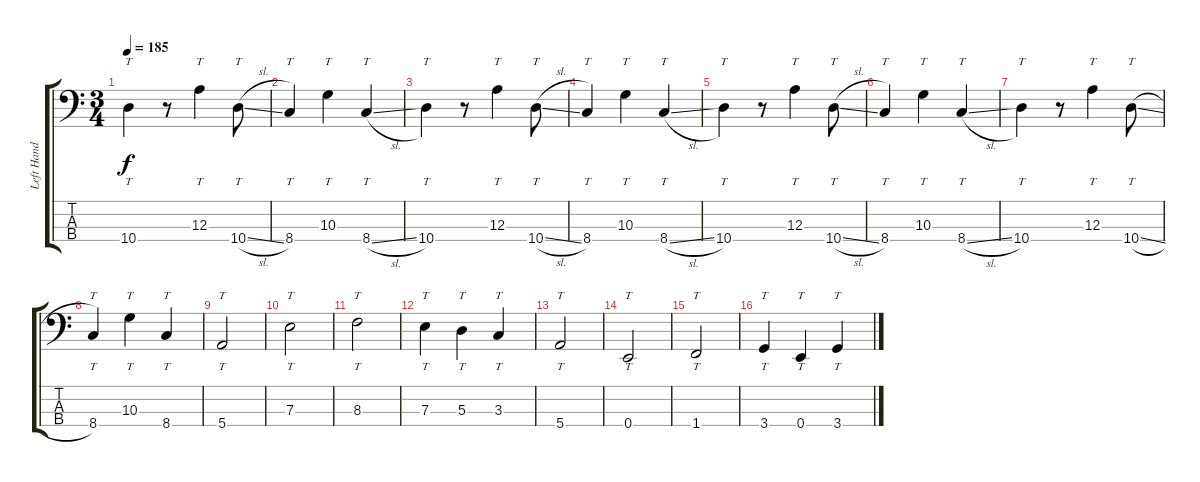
\track ("Left Hand Line" "Left Hand ") {instrument electricbassfinger}
\staff {score tabs}
\tuning (G2 D2 A1 E1) {hide}
\ts (3 4)
\tempo 185
\clef f4
\ks c
10.4.4{tt dy f} r.8 12.3.4{tt} 10.4{sl}.8{tt} |
8.4.4{tt} 10.3.4{tt} 8.4{sl}.4{tt} |
10.4.4{tt} r.8 12.3.4{tt} 10.4{sl}.8{tt} |
8.4.4{tt} 10.3.4{tt} 8.4{sl}.4{tt} |
10.4.4{tt} r.8 12.3.4{tt} 10.4{sl}.8{tt} |
8.4.4{tt} 10.3.4{tt} 8.4{sl}.4{tt} |
10.4.4{tt} r.8 12.3.4{tt} 10.4{sl}.8{tt} |
8.4.4{tt} 10.3.4{tt} 8.4.4{tt} |
5.4.2{tt} |
7.3.2{tt} |
8.3.2{tt} |
7.3.4{tt} 5.3.4{tt} 3.3.4{tt} |
5.4.2{tt} |
0.4.2{tt} |
1.4.2{tt} |
3.4.4{tt} 0.4.4{tt} 3.4.4{tt}
